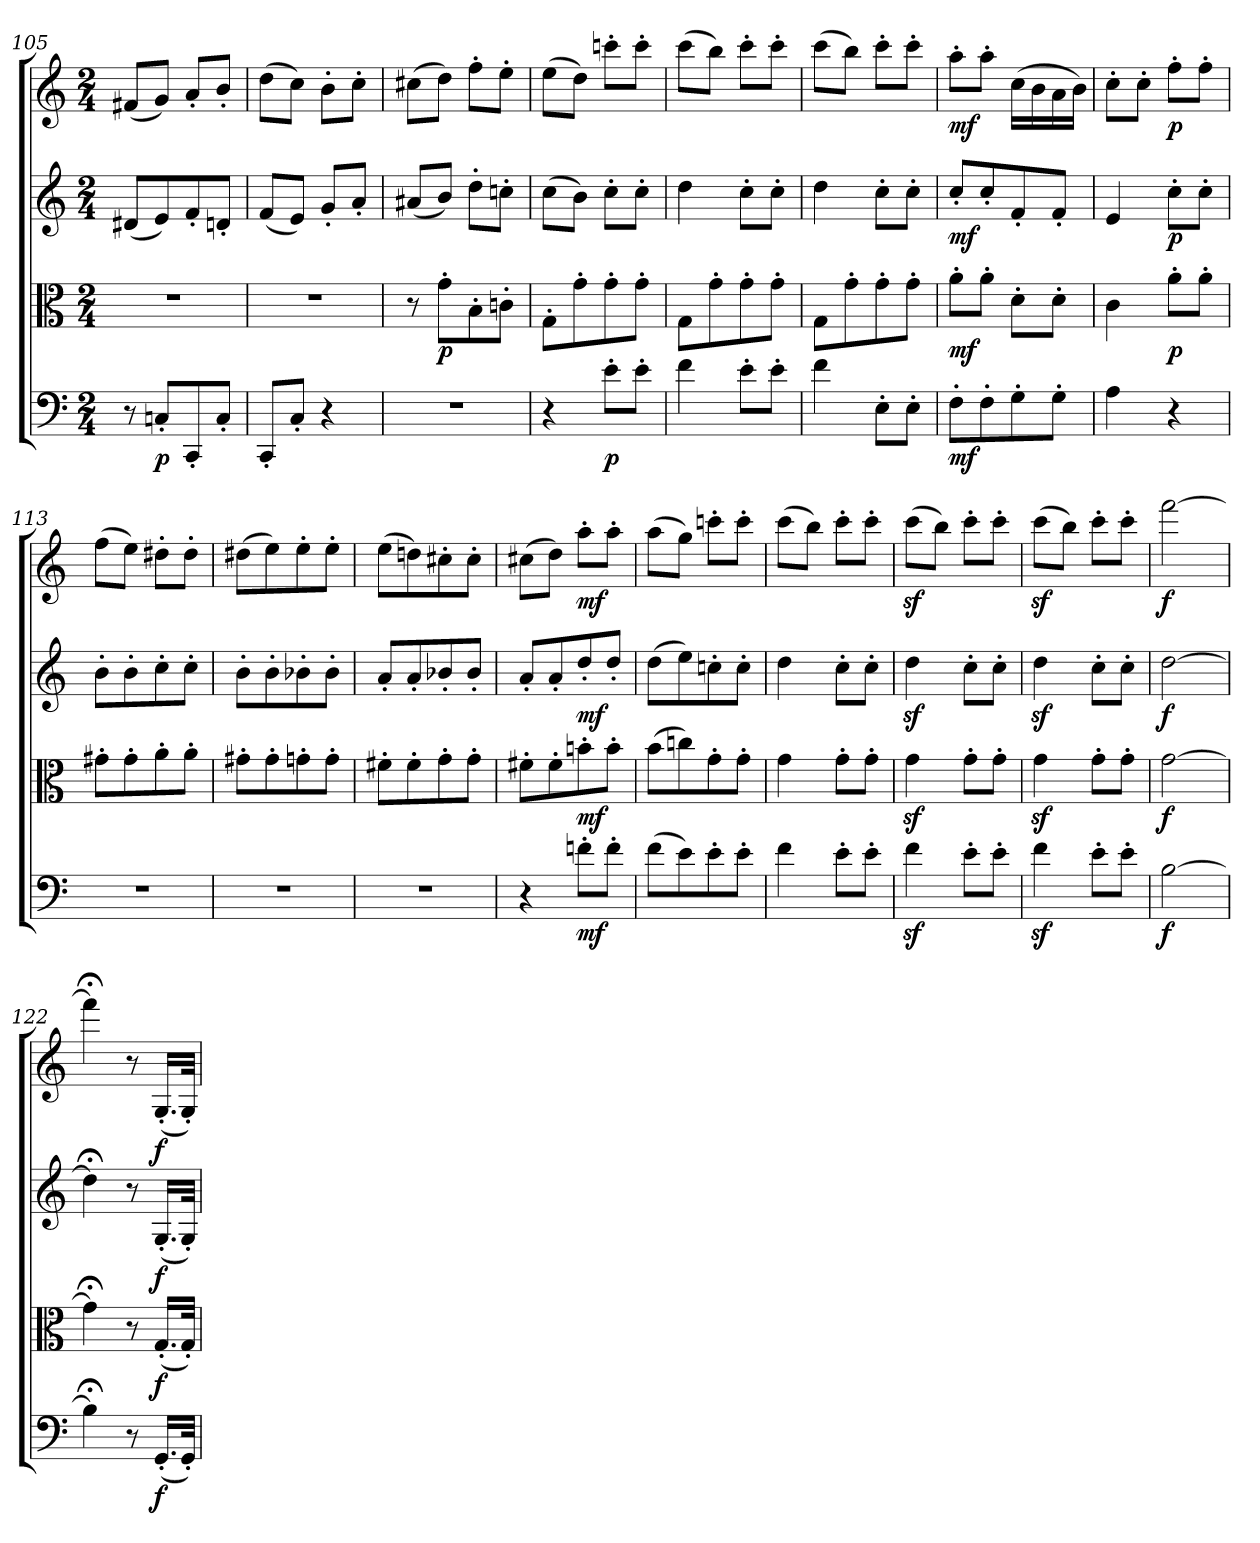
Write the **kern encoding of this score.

**kern	**dynam	**kern	**dynam	**kern	**dynam	**kern	**dynam
*part4	*part4	*part3	*part3	*part2	*part2	*part1	*part1
*staff4	*staff4	*staff3	*staff3	*staff2	*staff2	*staff1	*staff1
*clefF4	*	*clefC3	*	*clefG2	*	*clefG2	*
*k[]	*	*k[]	*	*k[]	*	*k[]	*
*C:	*	*C:	*	*C:	*	*C:	*
*M2/4	*	*M2/4	*	*M2/4	*	*M2/4	*
=105	=105	=105	=105	=105	=105	=105	=105
8r	.	2r	.	(8d#X/L	.	(8f#X/L	.
8Cn'/L	p	.	.	8e/)	.	8g/J)	.
8CC'/	.	.	.	8f'/	.	8a'/L	.
8C'/J	.	.	.	8dn'/J	.	8b'/J	.
=106	=106	=106	=106	=106	=106	=106	=106
8CC'/L	.	2r	.	(8f/L	.	(8dd\L	.
8C'/J	.	.	.	8e/J)	.	8cc\J)	.
4r	.	.	.	8g'/L	.	8b'\L	.
.	.	.	.	8a'/J	.	8cc'\J	.
=107	=107	=107	=107	=107	=107	=107	=107
2r	.	8r	.	(8a#X/L	.	(8cc#X\L	.
.	.	8g'\L	p	8b/J)	.	8dd\J)	.
.	.	8B'\	.	8dd'\L	.	8ff'\L	.
.	.	8cn'\J	.	8ccn'\J	.	8ee'\J	.
=108	=108	=108	=108	=108	=108	=108	=108
4r	.	8G'\L	.	(8cc\L	.	(8ee\L	.
.	.	8g'\	.	8b\J)	.	8dd\J)	.
8e'\L	p	8g'\	.	8cc'\L	.	8cccn'\L	.
8e'\J	.	8g'\J	.	8cc'\J	.	8ccc'\J	.
=109	=109	=109	=109	=109	=109	=109	=109
4f\	.	8G\L	.	4dd\	.	(8ccc\L	.
.	.	8g'\	.	.	.	8bb\J)	.
8e'\L	.	8g'\	.	8cc'\L	.	8ccc'\L	.
8e'\J	.	8g'\J	.	8cc'\J	.	8ccc'\J	.
=110	=110	=110	=110	=110	=110	=110	=110
4f\	.	8G\L	.	4dd\	.	(8ccc\L	.
.	.	8g'\	.	.	.	8bb\J)	.
8E'\L	.	8g'\	.	8cc'\L	.	8ccc'\L	.
8E'\J	.	8g'\J	.	8cc'\J	.	8ccc'\J	.
=111	=111	=111	=111	=111	=111	=111	=111
8F'\L	mf	8a'\L	mf	8cc'/L	mf	8aa'\L	mf
8F'\	.	8a'\J	.	8cc'/	.	8aa'\J	.
8G'\	.	8d'\L	.	8f'/	.	(16cc\LL	.
.	.	.	.	.	.	16b\	.
8G'\J	.	8d'\J	.	8f'/J	.	16a\	.
.	.	.	.	.	.	16b\JJ)	.
=112	=112	=112	=112	=112	=112	=112	=112
4A\	.	4c\	.	4e/	.	8cc'\L	.
.	.	.	.	.	.	8cc'\J	.
4r	.	8a'\L	p	8cc'\L	p	8ff'\L	p
.	.	8a'\J	.	8cc'\J	.	8ff'\J	.
=113	=113	=113	=113	=113	=113	=113	=113
2r	.	8g#X'\L	.	8b'\L	.	(8ff\L	.
.	.	8g#'\	.	8b'\	.	8ee\J)	.
.	.	8a'\	.	8cc'\	.	8dd#X'\L	.
.	.	8a'\J	.	8cc'\J	.	8dd#'\J	.
=114	=114	=114	=114	=114	=114	=114	=114
2r	.	8g#X'\L	.	8b'\L	.	(8dd#X\L	.
.	.	8g#'\	.	8b'\	.	8ee\)	.
.	.	8gn'\	.	8b-X'\	.	8ee'\	.
.	.	8g'\J	.	8b-'\J	.	8ee'\J	.
=115	=115	=115	=115	=115	=115	=115	=115
2r	.	8f#X'\L	.	8a'/L	.	(8ee\L	.
.	.	8f#'\	.	8a'/	.	8ddn\)	.
.	.	8g'\	.	8b-X'/	.	8cc#X'\	.
.	.	8g'\J	.	8b-'/J	.	8cc#'\J	.
=116	=116	=116	=116	=116	=116	=116	=116
4r	.	8f#X'\L	.	8a'/L	.	(8cc#X\L	.
.	.	8f#'\	.	8a'/	.	8dd\J)	.
8fn'\L	mf	8bn'\	mf	8dd'/	mf	8aa'\L	mf
8f'\J	.	8b'\J	.	8dd'/J	.	8aa'\J	.
=117	=117	=117	=117	=117	=117	=117	=117
(8f\L	.	(8b\L	.	(8dd\L	.	(8aa\L	.
8e\)	.	8ccn\)	.	8ee\)	.	8gg\J)	.
8e'\	.	8g'\	.	8ccn'\	.	8cccn'\L	.
8e'\J	.	8g'\J	.	8cc'\J	.	8ccc'\J	.
=118	=118	=118	=118	=118	=118	=118	=118
4f\	.	4g\	.	4dd\	.	(8ccc\L	.
.	.	.	.	.	.	8bb\J)	.
8e'\L	.	8g'\L	.	8cc'\L	.	8ccc'\L	.
8e'\J	.	8g'\J	.	8cc'\J	.	8ccc'\J	.
=119	=119	=119	=119	=119	=119	=119	=119
4fz\	.	4gz\	.	4ddz\	.	(8cccz\L	.
.	.	.	.	.	.	8bb\J)	.
8e'\L	.	8g'\L	.	8cc'\L	.	8ccc'\L	.
8e'\J	.	8g'\J	.	8cc'\J	.	8ccc'\J	.
=120	=120	=120	=120	=120	=120	=120	=120
4fz\	.	4gz\	.	4ddz\	.	(8cccz\L	.
.	.	.	.	.	.	8bb\J)	.
8e'\L	.	8g'\L	.	8cc'\L	.	8ccc'\L	.
8e'\J	.	8g'\J	.	8cc'\J	.	8ccc'\J	.
=121	=121	=121	=121	=121	=121	=121	=121
[2B\	f	[2g\	f	[2dd\	f	[2fff\	f
=122	=122	=122	=122	=122	=122	=122	=122
4B;<\]	.	4g;<\]	.	4dd;<\]	.	4fff;<\]	.
8r	.	8r	.	8r	.	8r	.
(16.GG'/LL	f	(16.G'/LL	f	(16.G'/LL	f	(16.G'/LL	f
32GG'/JJk)	.	32G'/JJk)	.	32G'/JJk)	.	32G'/JJk)	.
=	=	=	=	=	=	=	=
*-	*-	*-	*-	*-	*-	*-	*-
